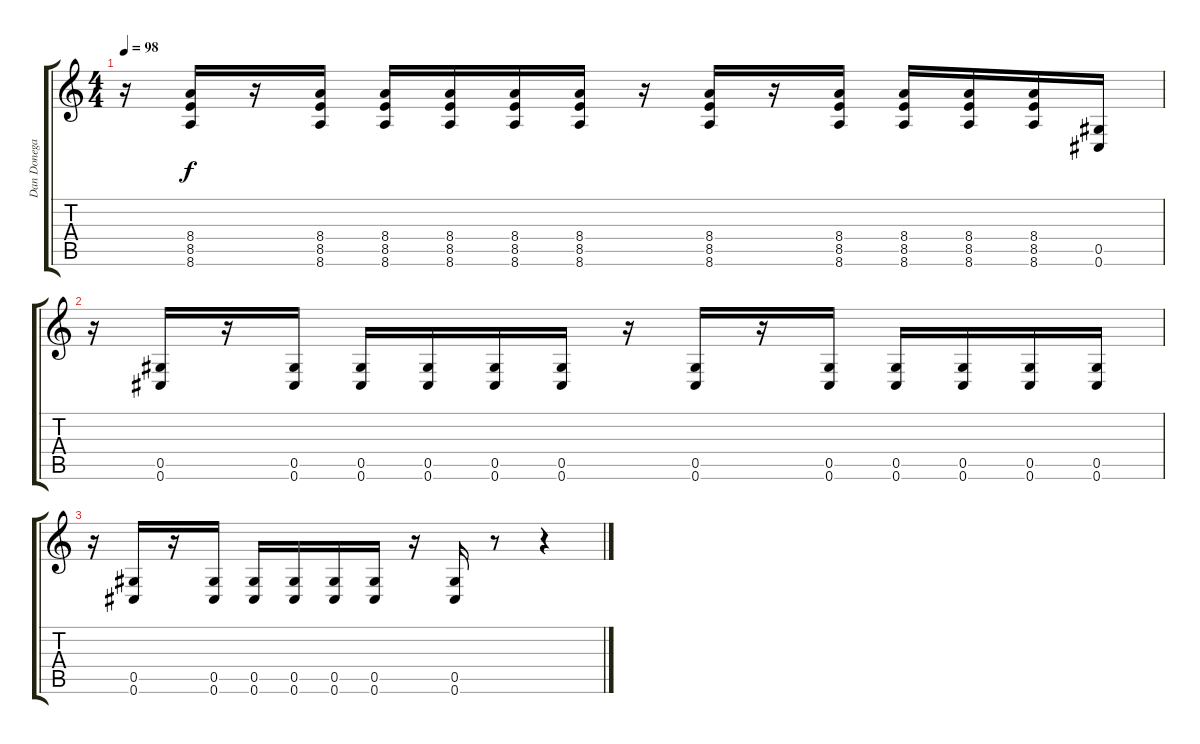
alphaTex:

\track ("Dan Donegan-Guitar" "Dan Donega") {instrument overdrivenguitar}
\staff {score tabs}
\tuning (Eb4 Bb3 Gb3 Db3 Ab2 Db2) {hide}
\ts (4 4)
\tempo 98
\clef g2
\ks c
r.16{dy f} (8.4 8.5 8.6).16 r.16 (8.4 8.5 8.6).16 (8.4 8.5 8.6).16 (8.4 8.5 8.6).16 (8.4 8.5 8.6).16 (8.4 8.5 8.6).16 r.16 (8.4 8.5 8.6).16 r.16 (8.4 8.5 8.6).16 (8.4 8.5 8.6).16 (8.4 8.5 8.6).16 (8.4 8.5 8.6).16 (0.5 0.6).16 |
r.16 (0.5 0.6).16 r.16 (0.5 0.6).16 (0.5 0.6).16 (0.5 0.6).16 (0.5 0.6).16 (0.5 0.6).16 r.16 (0.5 0.6).16 r.16 (0.5 0.6).16 (0.5 0.6).16 (0.5 0.6).16 (0.5 0.6).16 (0.5 0.6).16 |
r.16 (0.5 0.6).16 r.16 (0.5 0.6).16 (0.5 0.6).16 (0.5 0.6).16 (0.5 0.6).16 (0.5 0.6).16 r.16 (0.5 0.6).16 r.8 r.4
